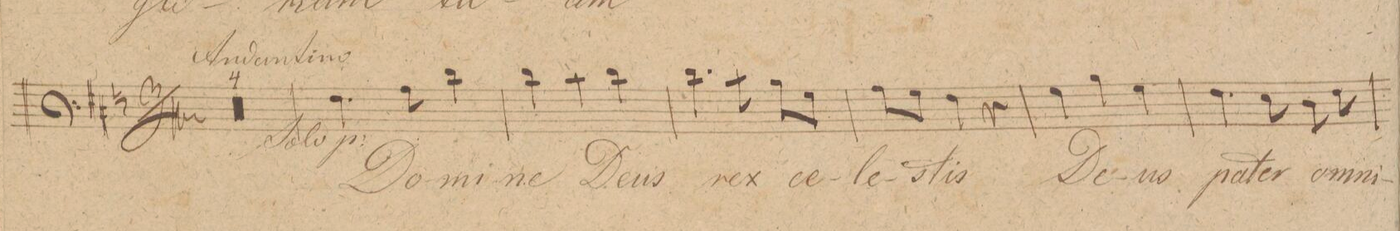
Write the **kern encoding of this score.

**kern	**text	**dynam
*I"Basso.	*	*
*clefF4	*	*
*k[f#c#]	*	*
*met(c|)	*	*
*M3/4	*	*
0.r	.	.
=65	=65	=65
=66	=66	=66
=67	=67	=67
=68	=68	=68
4.F#\	Do-	p
8A\	-mi-	.
4d\	-ne	.
=69	=69	=69
4d\	De-	.
4c#\	.	.
4d\	-us	.
=70	=70	=70
4.d\	rex	.
8c#\	.	.
8B\L	ce-	.
8G\J	.	.
=71	=71	=71
8A\L	-le-	.
8G\J	.	.
4F#\	-stis	.
4r	.	.
=72	=72	=72
4G\	De-	.
4B\	.	.
4G\	-us	.
=73	=73	=73
4.F#\	pa-	.
8E\	-ter	.
8D\	om-	.
8F#\	-ni	.
=74	=74	=74
*-	*-	*-
